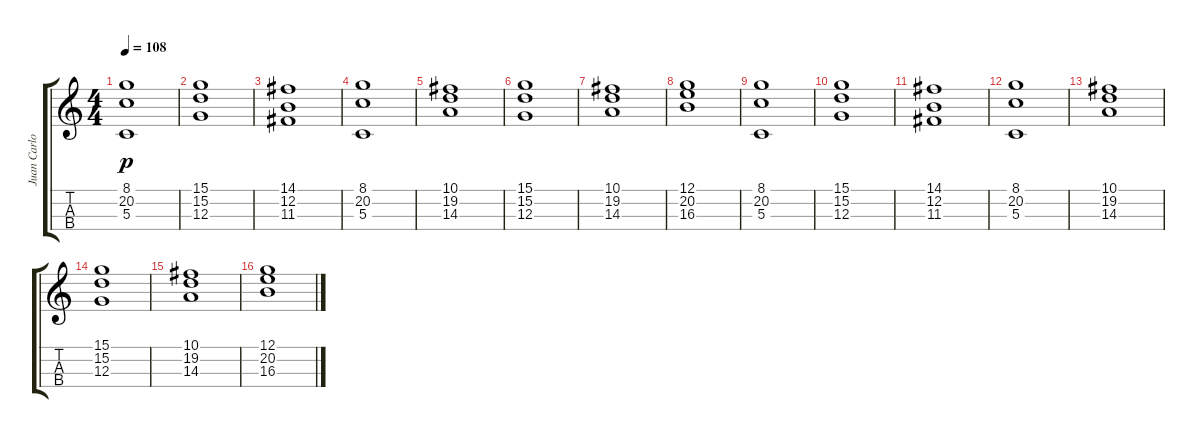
\track ("Juan Carlos" "Juan Carlo") {instrument rockorgan}
\staff {score tabs}
\tuning (E4 B3 G3 D3) {hide}
\ts (4 4)
\tempo 108
\clef g2
\ks c
(8.1 20.2 5.3).1{dy p} |
(15.1 15.2 12.3).1 |
(14.1 12.2 11.3).1 |
(8.1 20.2 5.3).1 |
(10.1 19.2 14.3).1 |
(15.1 15.2 12.3).1 |
(10.1 19.2 14.3).1 |
(12.1 20.2 16.3).1 |
(8.1 20.2 5.3).1 |
(15.1 15.2 12.3).1 |
(14.1 12.2 11.3).1 |
(8.1 20.2 5.3).1 |
(10.1 19.2 14.3).1 |
(15.1 15.2 12.3).1 |
(10.1 19.2 14.3).1 |
(12.1 20.2 16.3).1
